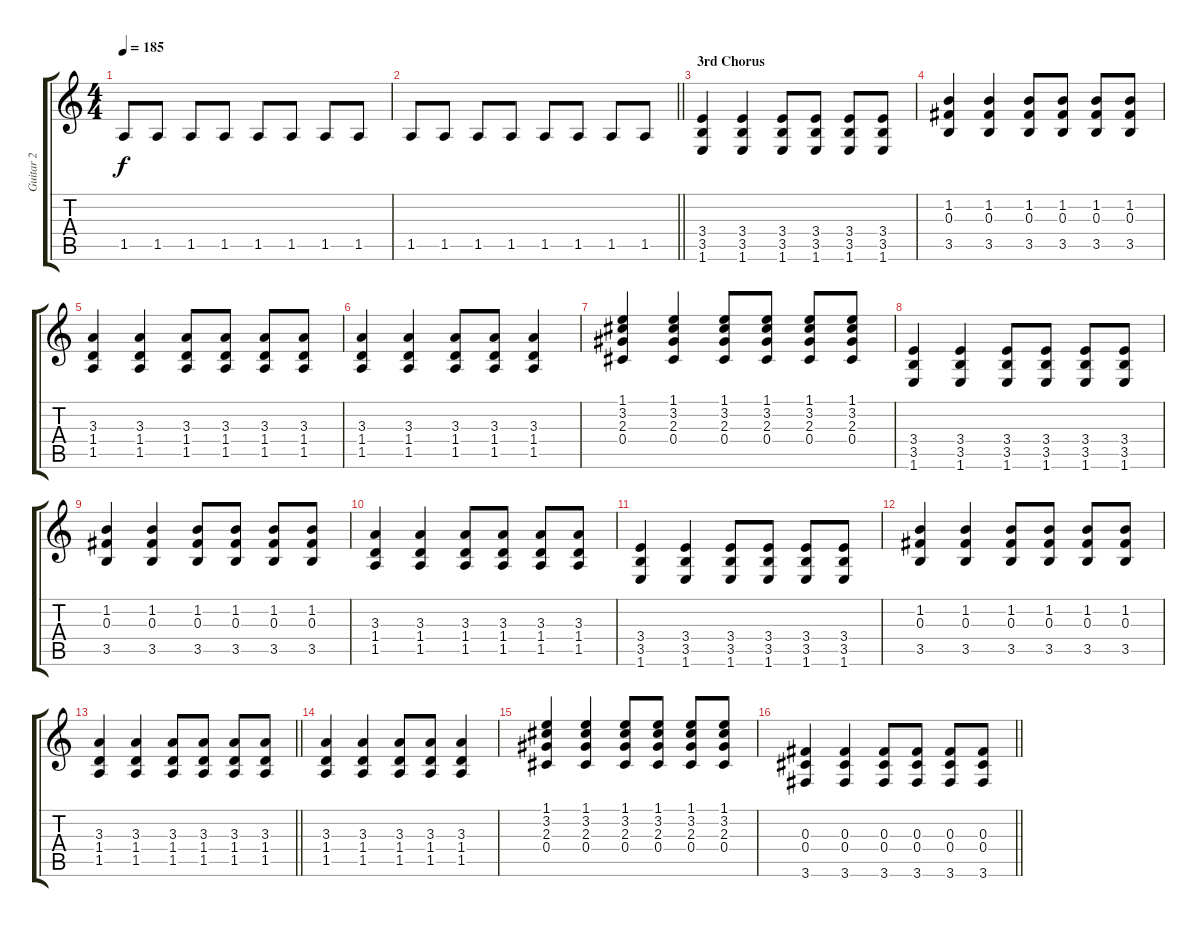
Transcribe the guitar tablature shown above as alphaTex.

\track ("Guitar 2" "Guitar 2") {instrument distortionguitar}
\staff {score tabs}
\tuning (Eb4 Bb3 Gb3 Db3 Ab2 Eb2) {hide}
\ts (4 4)
\tempo 185
\clef g2
\ks c
1.5.8{dy f} 1.5.8 1.5.8 1.5.8 1.5.8 1.5.8 1.5.8 1.5.8 |
\barLineRight lightlight
1.5.8 1.5.8 1.5.8 1.5.8 1.5.8 1.5.8 1.5.8 1.5.8 |
\section ("" "3rd Chorus")
(3.4 3.5 1.6).4 (3.4 3.5 1.6).4 (3.4 3.5 1.6).8 (3.4 3.5 1.6).8 (3.4 3.5 1.6).8 (3.4 3.5 1.6).8 |
(1.2 0.3 3.5).4 (1.2 0.3 3.5).4 (1.2 0.3 3.5).8 (1.2 0.3 3.5).8 (1.2 0.3 3.5).8 (1.2 0.3 3.5).8 |
(3.3 1.4 1.5).4 (3.3 1.4 1.5).4 (3.3 1.4 1.5).8 (3.3 1.4 1.5).8 (3.3 1.4 1.5).8 (3.3 1.4 1.5).8 |
(3.3 1.4 1.5).4 (3.3 1.4 1.5).4 (3.3 1.4 1.5).8 (3.3 1.4 1.5).8 (3.3 1.4 1.5).4 |
(1.1 3.2 2.3 0.4).4 (1.1 3.2 2.3 0.4).4 (1.1 3.2 2.3 0.4).8 (1.1 3.2 2.3 0.4).8 (1.1 3.2 2.3 0.4).8 (1.1 3.2 2.3 0.4).8 |
(3.4 3.5 1.6).4 (3.4 3.5 1.6).4 (3.4 3.5 1.6).8 (3.4 3.5 1.6).8 (3.4 3.5 1.6).8 (3.4 3.5 1.6).8 |
(1.2 0.3 3.5).4 (1.2 0.3 3.5).4 (1.2 0.3 3.5).8 (1.2 0.3 3.5).8 (1.2 0.3 3.5).8 (1.2 0.3 3.5).8 |
(3.3 1.4 1.5).4 (3.3 1.4 1.5).4 (3.3 1.4 1.5).8 (3.3 1.4 1.5).8 (3.3 1.4 1.5).8 (3.3 1.4 1.5).8 |
(3.4 3.5 1.6).4 (3.4 3.5 1.6).4 (3.4 3.5 1.6).8 (3.4 3.5 1.6).8 (3.4 3.5 1.6).8 (3.4 3.5 1.6).8 |
(1.2 0.3 3.5).4 (1.2 0.3 3.5).4 (1.2 0.3 3.5).8 (1.2 0.3 3.5).8 (1.2 0.3 3.5).8 (1.2 0.3 3.5).8 |
\barLineRight lightlight
(3.3 1.4 1.5).4 (3.3 1.4 1.5).4 (3.3 1.4 1.5).8 (3.3 1.4 1.5).8 (3.3 1.4 1.5).8 (3.3 1.4 1.5).8 |
(3.3 1.4 1.5).4 (3.3 1.4 1.5).4 (3.3 1.4 1.5).8 (3.3 1.4 1.5).8 (3.3 1.4 1.5).4 |
(1.1 3.2 2.3 0.4).4 (1.1 3.2 2.3 0.4).4 (1.1 3.2 2.3 0.4).8 (1.1 3.2 2.3 0.4).8 (1.1 3.2 2.3 0.4).8 (1.1 3.2 2.3 0.4).8 |
\barLineRight lightlight
(0.3 0.4 3.6).4 (0.3 0.4 3.6).4 (0.3 0.4 3.6).8 (0.3 0.4 3.6).8 (0.3 0.4 3.6).8 (0.3 0.4 3.6).8
